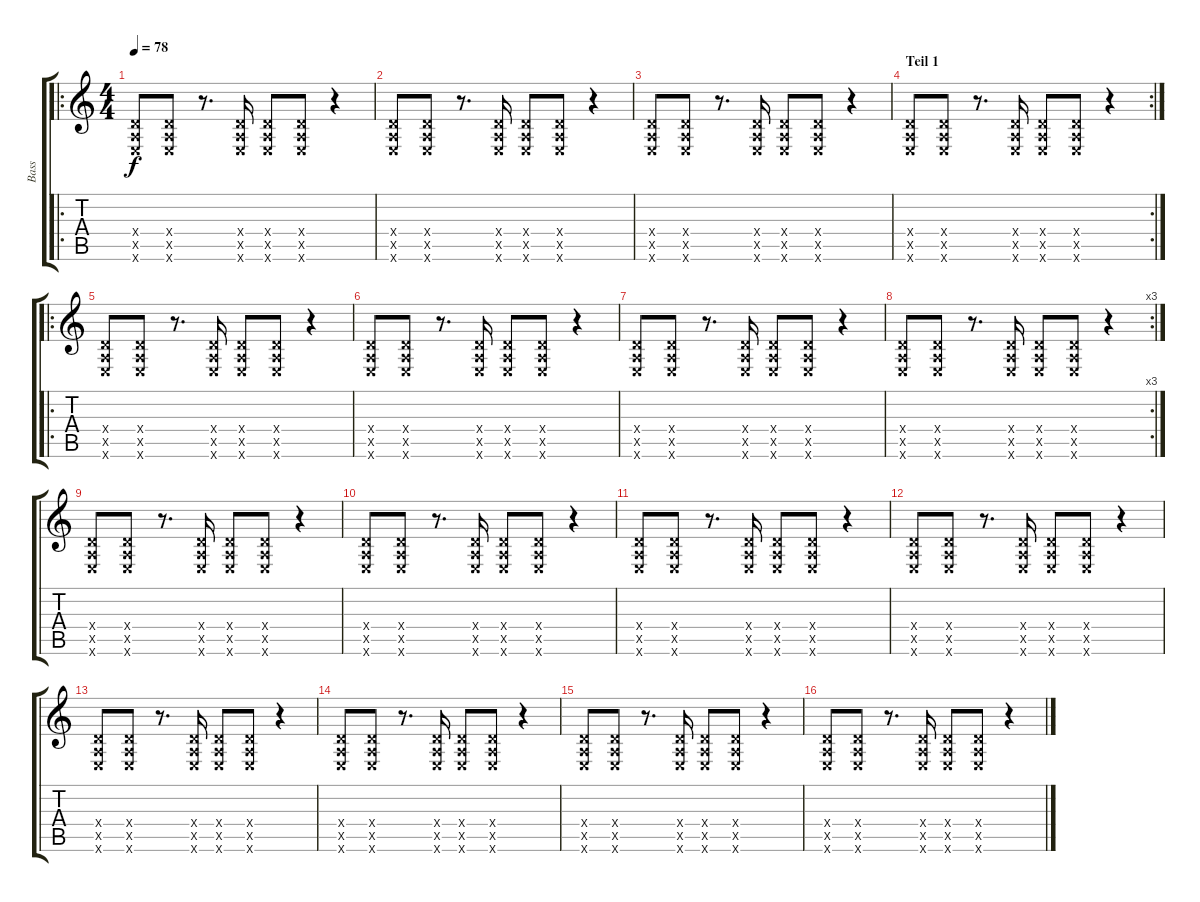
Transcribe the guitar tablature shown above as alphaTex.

\track ("Bass " "Bass ") {instrument electricbassfinger}
\staff {score tabs}
\tuning (E4 B3 G3 D3 A2 E2) {hide}
\ro
\ts (4 4)
\tempo 78
\clef g2
\ks c
(0.4{x} 0.5{x} 0.6{x}).8{dy f instrument electricbassfinger} (0.4{x} 0.5{x} 0.6{x}).8 r.8{d} (0.4{x} 0.5{x} 0.6{x}).16 (0.4{x} 0.5{x} 0.6{x}).8 (0.4{x} 0.5{x} 0.6{x}).8 r.4 |
(0.4{x} 0.5{x} 0.6{x}).8 (0.4{x} 0.5{x} 0.6{x}).8 r.8{d} (0.4{x} 0.5{x} 0.6{x}).16 (0.4{x} 0.5{x} 0.6{x}).8 (0.4{x} 0.5{x} 0.6{x}).8 r.4 |
(0.4{x} 0.5{x} 0.6{x}).8 (0.4{x} 0.5{x} 0.6{x}).8 r.8{d} (0.4{x} 0.5{x} 0.6{x}).16 (0.4{x} 0.5{x} 0.6{x}).8 (0.4{x} 0.5{x} 0.6{x}).8 r.4 |
\rc 2
\section ("" "Teil 1")
(0.4{x} 0.5{x} 0.6{x}).8 (0.4{x} 0.5{x} 0.6{x}).8 r.8{d} (0.4{x} 0.5{x} 0.6{x}).16 (0.4{x} 0.5{x} 0.6{x}).8 (0.4{x} 0.5{x} 0.6{x}).8 r.4 |
\ro
(0.4{x} 0.5{x} 0.6{x}).8 (0.4{x} 0.5{x} 0.6{x}).8 r.8{d} (0.4{x} 0.5{x} 0.6{x}).16 (0.4{x} 0.5{x} 0.6{x}).8 (0.4{x} 0.5{x} 0.6{x}).8 r.4 |
(0.4{x} 0.5{x} 0.6{x}).8 (0.4{x} 0.5{x} 0.6{x}).8 r.8{d} (0.4{x} 0.5{x} 0.6{x}).16 (0.4{x} 0.5{x} 0.6{x}).8 (0.4{x} 0.5{x} 0.6{x}).8 r.4 |
(0.4{x} 0.5{x} 0.6{x}).8 (0.4{x} 0.5{x} 0.6{x}).8 r.8{d} (0.4{x} 0.5{x} 0.6{x}).16 (0.4{x} 0.5{x} 0.6{x}).8 (0.4{x} 0.5{x} 0.6{x}).8 r.4 |
\rc 3
(0.4{x} 0.5{x} 0.6{x}).8 (0.4{x} 0.5{x} 0.6{x}).8 r.8{d} (0.4{x} 0.5{x} 0.6{x}).16 (0.4{x} 0.5{x} 0.6{x}).8 (0.4{x} 0.5{x} 0.6{x}).8 r.4 |
(0.4{x} 0.5{x} 0.6{x}).8 (0.4{x} 0.5{x} 0.6{x}).8 r.8{d} (0.4{x} 0.5{x} 0.6{x}).16 (0.4{x} 0.5{x} 0.6{x}).8 (0.4{x} 0.5{x} 0.6{x}).8 r.4 |
(0.4{x} 0.5{x} 0.6{x}).8 (0.4{x} 0.5{x} 0.6{x}).8 r.8{d} (0.4{x} 0.5{x} 0.6{x}).16 (0.4{x} 0.5{x} 0.6{x}).8 (0.4{x} 0.5{x} 0.6{x}).8 r.4 |
(0.4{x} 0.5{x} 0.6{x}).8 (0.4{x} 0.5{x} 0.6{x}).8 r.8{d} (0.4{x} 0.5{x} 0.6{x}).16 (0.4{x} 0.5{x} 0.6{x}).8 (0.4{x} 0.5{x} 0.6{x}).8 r.4 |
(0.4{x} 0.5{x} 0.6{x}).8 (0.4{x} 0.5{x} 0.6{x}).8 r.8{d} (0.4{x} 0.5{x} 0.6{x}).16 (0.4{x} 0.5{x} 0.6{x}).8 (0.4{x} 0.5{x} 0.6{x}).8 r.4 |
(0.4{x} 0.5{x} 0.6{x}).8 (0.4{x} 0.5{x} 0.6{x}).8 r.8{d} (0.4{x} 0.5{x} 0.6{x}).16 (0.4{x} 0.5{x} 0.6{x}).8 (0.4{x} 0.5{x} 0.6{x}).8 r.4 |
(0.4{x} 0.5{x} 0.6{x}).8 (0.4{x} 0.5{x} 0.6{x}).8 r.8{d} (0.4{x} 0.5{x} 0.6{x}).16 (0.4{x} 0.5{x} 0.6{x}).8 (0.4{x} 0.5{x} 0.6{x}).8 r.4 |
(0.4{x} 0.5{x} 0.6{x}).8 (0.4{x} 0.5{x} 0.6{x}).8 r.8{d} (0.4{x} 0.5{x} 0.6{x}).16 (0.4{x} 0.5{x} 0.6{x}).8 (0.4{x} 0.5{x} 0.6{x}).8 r.4 |
(0.4{x} 0.5{x} 0.6{x}).8 (0.4{x} 0.5{x} 0.6{x}).8 r.8{d} (0.4{x} 0.5{x} 0.6{x}).16 (0.4{x} 0.5{x} 0.6{x}).8 (0.4{x} 0.5{x} 0.6{x}).8 r.4
